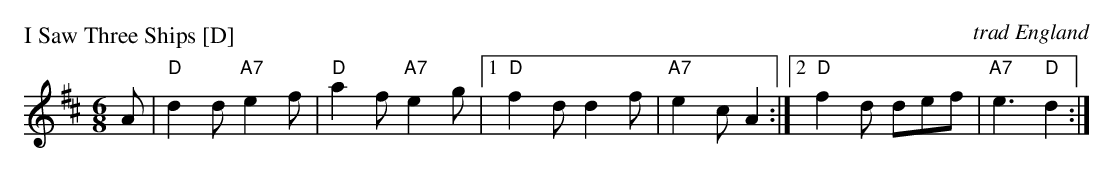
X:1
P: I Saw Three Ships [D]
O: trad England
M: 6/8
L: 1/8
K: D
A | "D"d2d "A7"e2f | "D"a2f "A7"e2g |1 "D"f2d d2f | "A7"e2c A2 :|2 "D"f2d def | "A7"e3 "D"d2 :|
